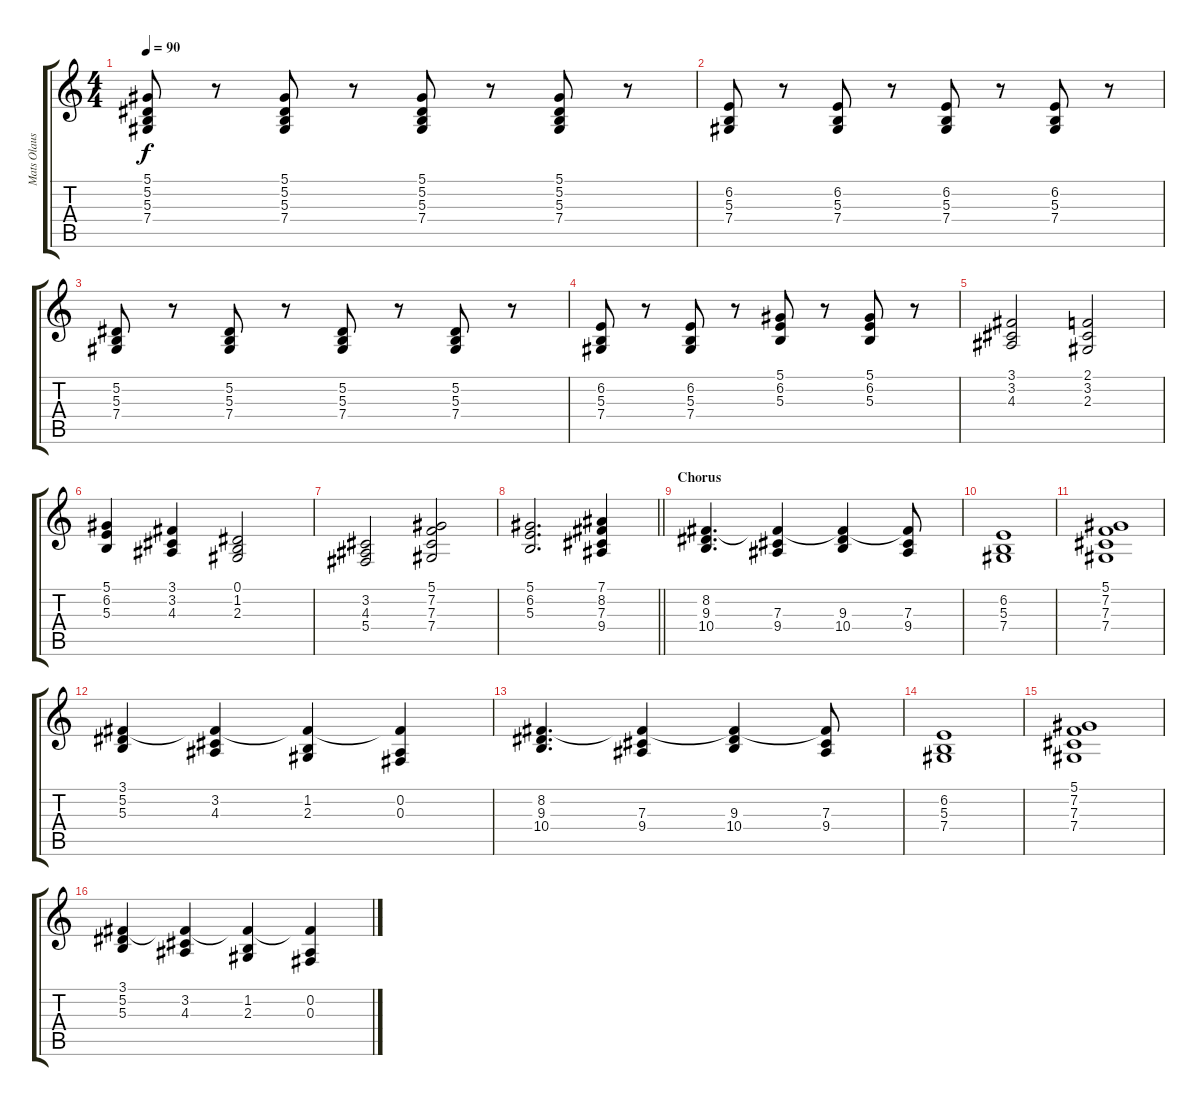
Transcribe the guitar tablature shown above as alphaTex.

\track ("Mats Olausson" "Mats Olaus") {instrument stringensemble1}
\staff {score tabs}
\tuning (Eb4 Bb3 Gb3 Db3 Ab2 Eb2) {hide}
\ts (4 4)
\tempo 90
\clef g2
\ks c
(5.1 5.2 5.3 7.4).8{dy f} r.8 (5.1 5.2 5.3 7.4).8 r.8 (5.1 5.2 5.3 7.4).8 r.8 (5.1 5.2 5.3 7.4).8 r.8 |
(6.2 5.3 7.4).8 r.8 (6.2 5.3 7.4).8 r.8 (6.2 5.3 7.4).8 r.8 (6.2 5.3 7.4).8 r.8 |
(5.2 5.3 7.4).8 r.8 (5.2 5.3 7.4).8 r.8 (5.2 5.3 7.4).8 r.8 (5.2 5.3 7.4).8 r.8 |
(6.2 5.3 7.4).8 r.8 (6.2 5.3 7.4).8 r.8 (5.1 6.2 5.3).8 r.8 (5.1 6.2 5.3).8 r.8 |
(3.1 3.2 4.3).2 (2.1 3.2 2.3).2 |
(5.1 6.2 5.3).4 (3.1 3.2 4.3).4 (0.1 1.2 2.3).2 |
(3.2 4.3 5.4).2 (5.1 7.2 7.3 7.4).2 |
\barLineRight lightlight
(5.1 6.2 5.3).2{d} (7.1 8.2 7.3 9.4).4 |
\section ("" "Chorus")
(8.2 9.3 10.4).4{d} (8.2{t} 7.3 9.4).4 (8.2{t} 9.3 10.4).4 (8.2{t} 7.3 9.4).8 |
(6.2 5.3 7.4).1 |
(5.1 7.2 7.3 7.4).1 |
(3.1 5.2 5.3).4 (3.1{t} 3.2 4.3).4 (3.1{t} 1.2 2.3).4 (3.1{t} 0.2 0.3).4 |
(8.2 9.3 10.4).4{d} (8.2{t} 7.3 9.4).4 (8.2{t} 9.3 10.4).4 (8.2{t} 7.3 9.4).8 |
(6.2 5.3 7.4).1 |
(5.1 7.2 7.3 7.4).1 |
(3.1 5.2 5.3).4 (3.1{t} 3.2 4.3).4 (3.1{t} 1.2 2.3).4 (3.1{t} 0.2 0.3).4
